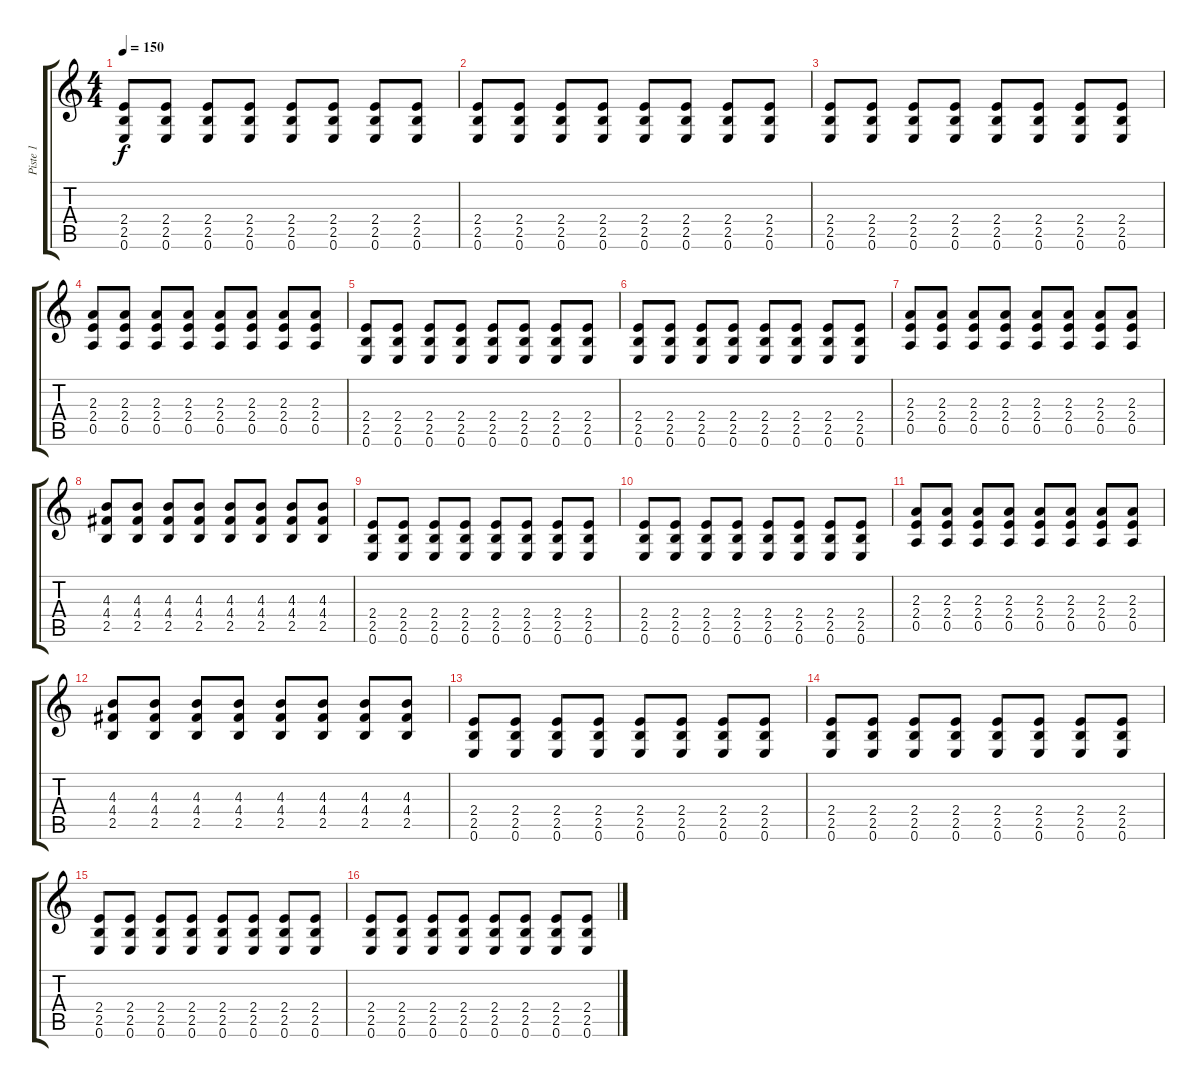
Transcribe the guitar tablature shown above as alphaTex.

\track ("Piste 1" "Piste 1") {instrument distortionguitar}
\staff {score tabs}
\tuning (E4 B3 G3 D3 A2 E2) {hide}
\ts (4 4)
\tempo 150
\clef g2
\ks c
(2.4 2.5 0.6).8{dy f} (2.4 2.5 0.6).8 (2.4 2.5 0.6).8 (2.4 2.5 0.6).8 (2.4 2.5 0.6).8 (2.4 2.5 0.6).8 (2.4 2.5 0.6).8 (2.4 2.5 0.6).8 |
(2.4 2.5 0.6).8 (2.4 2.5 0.6).8 (2.4 2.5 0.6).8 (2.4 2.5 0.6).8 (2.4 2.5 0.6).8 (2.4 2.5 0.6).8 (2.4 2.5 0.6).8 (2.4 2.5 0.6).8 |
(2.4 2.5 0.6).8 (2.4 2.5 0.6).8 (2.4 2.5 0.6).8 (2.4 2.5 0.6).8 (2.4 2.5 0.6).8 (2.4 2.5 0.6).8 (2.4 2.5 0.6).8 (2.4 2.5 0.6).8 |
(2.3 2.4 0.5).8 (2.3 2.4 0.5).8 (2.3 2.4 0.5).8 (2.3 2.4 0.5).8 (2.3 2.4 0.5).8 (2.3 2.4 0.5).8 (2.3 2.4 0.5).8 (2.3 2.4 0.5).8 |
(2.4 2.5 0.6).8 (2.4 2.5 0.6).8 (2.4 2.5 0.6).8 (2.4 2.5 0.6).8 (2.4 2.5 0.6).8 (2.4 2.5 0.6).8 (2.4 2.5 0.6).8 (2.4 2.5 0.6).8 |
(2.4 2.5 0.6).8 (2.4 2.5 0.6).8 (2.4 2.5 0.6).8 (2.4 2.5 0.6).8 (2.4 2.5 0.6).8 (2.4 2.5 0.6).8 (2.4 2.5 0.6).8 (2.4 2.5 0.6).8 |
(2.3 2.4 0.5).8 (2.3 2.4 0.5).8 (2.3 2.4 0.5).8 (2.3 2.4 0.5).8 (2.3 2.4 0.5).8 (2.3 2.4 0.5).8 (2.3 2.4 0.5).8 (2.3 2.4 0.5).8 |
(4.3 4.4 2.5).8 (4.3 4.4 2.5).8 (4.3 4.4 2.5).8 (4.3 4.4 2.5).8 (4.3 4.4 2.5).8 (4.3 4.4 2.5).8 (4.3 4.4 2.5).8 (4.3 4.4 2.5).8 |
(2.4 2.5 0.6).8 (2.4 2.5 0.6).8 (2.4 2.5 0.6).8 (2.4 2.5 0.6).8 (2.4 2.5 0.6).8 (2.4 2.5 0.6).8 (2.4 2.5 0.6).8 (2.4 2.5 0.6).8 |
(2.4 2.5 0.6).8 (2.4 2.5 0.6).8 (2.4 2.5 0.6).8 (2.4 2.5 0.6).8 (2.4 2.5 0.6).8 (2.4 2.5 0.6).8 (2.4 2.5 0.6).8 (2.4 2.5 0.6).8 |
(2.3 2.4 0.5).8 (2.3 2.4 0.5).8 (2.3 2.4 0.5).8 (2.3 2.4 0.5).8 (2.3 2.4 0.5).8 (2.3 2.4 0.5).8 (2.3 2.4 0.5).8 (2.3 2.4 0.5).8 |
(4.3 4.4 2.5).8 (4.3 4.4 2.5).8 (4.3 4.4 2.5).8 (4.3 4.4 2.5).8 (4.3 4.4 2.5).8 (4.3 4.4 2.5).8 (4.3 4.4 2.5).8 (4.3 4.4 2.5).8 |
(2.4 2.5 0.6).8 (2.4 2.5 0.6).8 (2.4 2.5 0.6).8 (2.4 2.5 0.6).8 (2.4 2.5 0.6).8 (2.4 2.5 0.6).8 (2.4 2.5 0.6).8 (2.4 2.5 0.6).8 |
(2.4 2.5 0.6).8 (2.4 2.5 0.6).8 (2.4 2.5 0.6).8 (2.4 2.5 0.6).8 (2.4 2.5 0.6).8 (2.4 2.5 0.6).8 (2.4 2.5 0.6).8 (2.4 2.5 0.6).8 |
(2.4 2.5 0.6).8 (2.4 2.5 0.6).8 (2.4 2.5 0.6).8 (2.4 2.5 0.6).8 (2.4 2.5 0.6).8 (2.4 2.5 0.6).8 (2.4 2.5 0.6).8 (2.4 2.5 0.6).8 |
(2.4 2.5 0.6).8 (2.4 2.5 0.6).8 (2.4 2.5 0.6).8 (2.4 2.5 0.6).8 (2.4 2.5 0.6).8 (2.4 2.5 0.6).8 (2.4 2.5 0.6).8 (2.4 2.5 0.6).8
